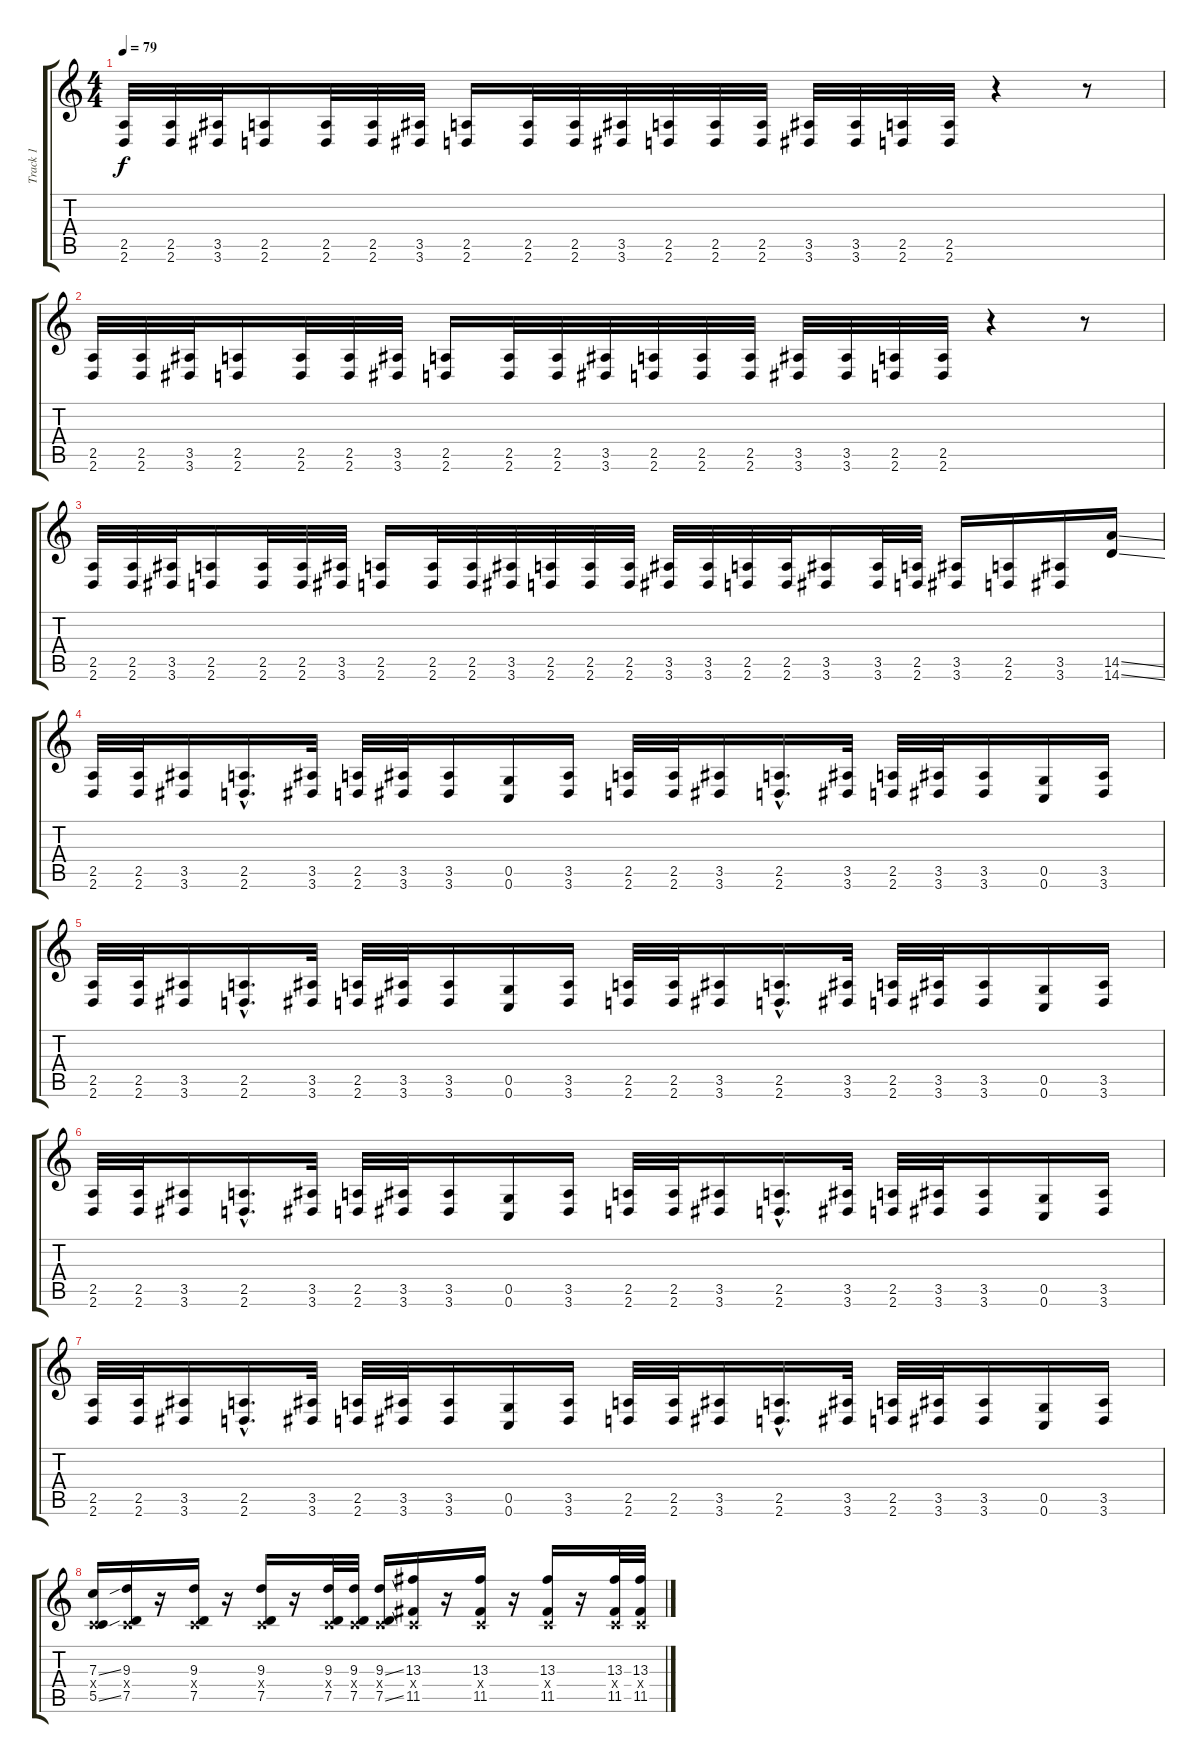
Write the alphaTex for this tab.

\track ("Track 1" "Track 1") {instrument overdrivenguitar}
\staff {score tabs}
\tuning (D4 A3 F3 C3 G2 C2) {hide}
\ts (4 4)
\tempo 79
\clef g2
\ks c
(2.5 2.6).32{dy f} (2.5 2.6).32 (3.5 3.6).32 (2.5 2.6).16 (2.5 2.6).32 (2.5 2.6).32 (3.5 3.6).32 (2.5 2.6).16 (2.5 2.6).32 (2.5 2.6).32 (3.5 3.6).32 (2.5 2.6).32 (2.5 2.6).32 (2.5 2.6).32 (3.5 3.6).32 (3.5 3.6).32 (2.5 2.6).32 (2.5 2.6).32 r.4 r.8 |
(2.5 2.6).32 (2.5 2.6).32 (3.5 3.6).32 (2.5 2.6).16 (2.5 2.6).32 (2.5 2.6).32 (3.5 3.6).32 (2.5 2.6).16 (2.5 2.6).32 (2.5 2.6).32 (3.5 3.6).32 (2.5 2.6).32 (2.5 2.6).32 (2.5 2.6).32 (3.5 3.6).32 (3.5 3.6).32 (2.5 2.6).32 (2.5 2.6).32 r.4 r.8 |
(2.5 2.6).32 (2.5 2.6).32 (3.5 3.6).32 (2.5 2.6).16 (2.5 2.6).32 (2.5 2.6).32 (3.5 3.6).32 (2.5 2.6).16 (2.5 2.6).32 (2.5 2.6).32 (3.5 3.6).32 (2.5 2.6).32 (2.5 2.6).32 (2.5 2.6).32 (3.5 3.6).32 (3.5 3.6).32 (2.5 2.6).32 (2.5 2.6).32 (3.5 3.6).16 (3.5 3.6).32 (2.5 2.6).32 (3.5 3.6).16 (2.5 2.6).16 (3.5 3.6).16 (14.5{ss} 14.6{ss}).16 |
(2.5 2.6).32 (2.5 2.6).32 (3.5 3.6).16 (2.5{hac} 2.6{hac}).16{d} (3.5 3.6).32 (2.5 2.6).32 (3.5 3.6).32 (3.5 3.6).16 (0.5 0.6).16 (3.5 3.6).16 (2.5 2.6).32 (2.5 2.6).32 (3.5 3.6).16 (2.5{hac} 2.6{hac}).16{d} (3.5 3.6).32 (2.5 2.6).32 (3.5 3.6).32 (3.5 3.6).16 (0.5 0.6).16 (3.5 3.6).16 |
(2.5 2.6).32 (2.5 2.6).32 (3.5 3.6).16 (2.5{hac} 2.6{hac}).16{d} (3.5 3.6).32 (2.5 2.6).32 (3.5 3.6).32 (3.5 3.6).16 (0.5 0.6).16 (3.5 3.6).16 (2.5 2.6).32 (2.5 2.6).32 (3.5 3.6).16 (2.5{hac} 2.6{hac}).16{d} (3.5 3.6).32 (2.5 2.6).32 (3.5 3.6).32 (3.5 3.6).16 (0.5 0.6).16 (3.5 3.6).16 |
(2.5 2.6).32 (2.5 2.6).32 (3.5 3.6).16 (2.5{hac} 2.6{hac}).16{d} (3.5 3.6).32 (2.5 2.6).32 (3.5 3.6).32 (3.5 3.6).16 (0.5 0.6).16 (3.5 3.6).16 (2.5 2.6).32 (2.5 2.6).32 (3.5 3.6).16 (2.5{hac} 2.6{hac}).16{d} (3.5 3.6).32 (2.5 2.6).32 (3.5 3.6).32 (3.5 3.6).16 (0.5 0.6).16 (3.5 3.6).16 |
(2.5 2.6).32 (2.5 2.6).32 (3.5 3.6).16 (2.5{hac} 2.6{hac}).16{d} (3.5 3.6).32 (2.5 2.6).32 (3.5 3.6).32 (3.5 3.6).16 (0.5 0.6).16 (3.5 3.6).16 (2.5 2.6).32 (2.5 2.6).32 (3.5 3.6).16 (2.5{hac} 2.6{hac}).16{d} (3.5 3.6).32 (2.5 2.6).32 (3.5 3.6).32 (3.5 3.6).16 (0.5 0.6).16 (3.5 3.6).16 |
(7.3{ss} 0.4{x} 5.5{ss}).16 (9.3 0.4{x} 7.5).16 r.16 (9.3 0.4{x} 7.5).16 r.16 (9.3 0.4{x} 7.5).16 r.16 (9.3 0.4{x} 7.5).32 (9.3 0.4{x} 7.5).32 (9.3{ss} 0.4{x} 7.5{ss}).16 (13.3 0.4{x} 11.5).16 r.16 (13.3 0.4{x} 11.5).16 r.16 (13.3 0.4{x} 11.5).16 r.16 (13.3 0.4{x} 11.5).32 (13.3 0.4{x} 11.5).32
